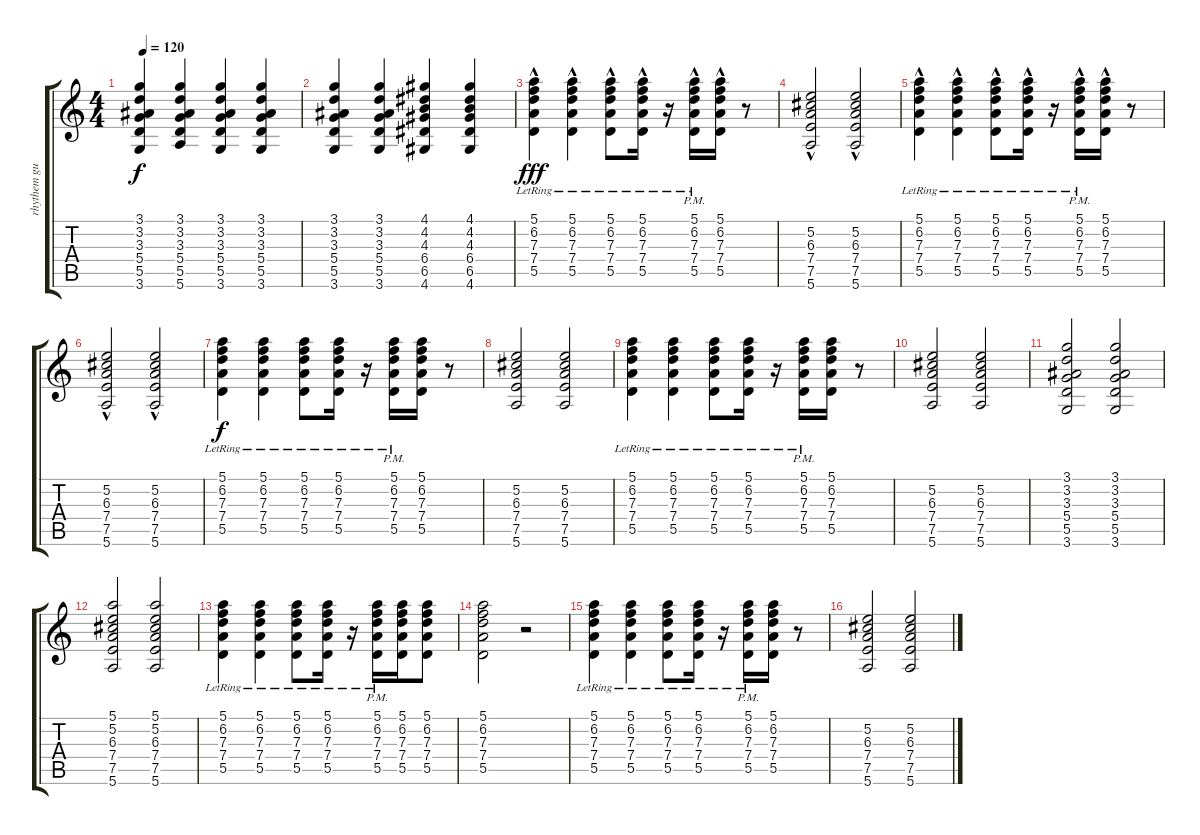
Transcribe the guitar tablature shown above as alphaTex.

\track ("rhythem guitar" "rhythem gu") {instrument electricguitarclean}
\staff {score tabs}
\tuning (E4 B3 G3 D3 A2 E2) {hide}
\ts (4 4)
\tempo 120
\clef g2
\ks c
(3.1 3.2 3.3 5.4 5.5 3.6).4{dy f} (3.1 3.2 3.3 5.4 5.5 5.6).4 (3.1 3.2 3.3 5.4 5.5 3.6).4 (3.1 3.2 3.3 5.4 5.5 3.6).4 |
(3.1 3.2 3.3 5.4 5.5 3.6).4 (3.1 3.2 3.3 5.4 5.5 3.6).4 (4.1 4.2 4.3 6.4 6.5 4.6).4 (4.1 4.2 4.3 6.4 6.5 4.6).4 |
(5.1{hac lr} 6.2{hac lr} 7.3{hac lr} 7.4{hac lr} 5.5{hac lr}).4{dy fff} (5.1{hac lr} 6.2{hac lr} 7.3{hac lr} 7.4{hac lr} 5.5{hac lr}).4 (5.1{hac lr} 6.2{hac lr} 7.3{hac lr} 7.4{hac lr} 5.5{hac lr}).8 (5.1{hac lr} 6.2{hac lr} 7.3{hac lr} 7.4{hac lr} 5.5{hac lr}).16 r.16 (5.1{hac pm lr} 6.2{hac pm lr} 7.3{hac pm lr} 7.4{hac pm lr} 5.5{hac pm lr}).16 (5.1{hac} 6.2{hac} 7.3{hac} 7.4{hac} 5.5{hac}).16 r.8 |
(5.2{hac} 6.3{hac} 7.4{hac} 7.5{hac} 5.6{hac}).2 (5.2{hac} 6.3{hac} 7.4{hac} 7.5{hac} 5.6{hac}).2 |
(5.1{hac lr} 6.2{hac lr} 7.3{hac lr} 7.4{hac lr} 5.5{hac lr}).4 (5.1{hac lr} 6.2{hac lr} 7.3{hac lr} 7.4{hac lr} 5.5{hac lr}).4 (5.1{hac lr} 6.2{hac lr} 7.3{hac lr} 7.4{hac lr} 5.5{hac lr}).8 (5.1{hac lr} 6.2{hac lr} 7.3{hac lr} 7.4{hac lr} 5.5{hac lr}).16 r.16 (5.1{hac pm lr} 6.2{hac pm lr} 7.3{hac pm lr} 7.4{hac pm lr} 5.5{hac pm lr}).16 (5.1{hac} 6.2{hac} 7.3{hac} 7.4{hac} 5.5{hac}).16 r.8 |
(5.2{hac} 6.3{hac} 7.4{hac} 7.5{hac} 5.6{hac}).2 (5.2{hac} 6.3{hac} 7.4{hac} 7.5{hac} 5.6{hac}).2 |
(5.1{lr} 6.2{lr} 7.3{lr} 7.4{lr} 5.5{lr}).4{dy f} (5.1{lr} 6.2{lr} 7.3{lr} 7.4{lr} 5.5{lr}).4 (5.1{lr} 6.2{lr} 7.3{lr} 7.4{lr} 5.5{lr}).8 (5.1{lr} 6.2{lr} 7.3{lr} 7.4{lr} 5.5{lr}).16 r.16 (5.1{pm lr} 6.2{pm lr} 7.3{pm lr} 7.4{pm lr} 5.5{pm lr}).16 (5.1 6.2 7.3 7.4 5.5).16 r.8 |
(5.2 6.3 7.4 7.5 5.6).2 (5.2 6.3 7.4 7.5 5.6).2 |
(5.1{lr} 6.2{lr} 7.3{lr} 7.4{lr} 5.5{lr}).4 (5.1{lr} 6.2{lr} 7.3{lr} 7.4{lr} 5.5{lr}).4 (5.1{lr} 6.2{lr} 7.3{lr} 7.4{lr} 5.5{lr}).8 (5.1{lr} 6.2{lr} 7.3{lr} 7.4{lr} 5.5{lr}).16 r.16 (5.1{pm lr} 6.2{pm lr} 7.3{pm lr} 7.4{pm lr} 5.5{pm lr}).16 (5.1 6.2 7.3 7.4 5.5).16 r.8 |
(5.2 6.3 7.4 7.5 5.6).2 (5.2 6.3 7.4 7.5 5.6).2 |
(3.1 3.2 3.3 5.4 5.5 3.6).2 (3.1 3.2 3.3 5.4 5.5 3.6).2 |
(5.1 5.2 6.3 7.4 7.5 5.6).2 (5.1 5.2 6.3 7.4 7.5 5.6).2 |
(5.1{lr} 6.2{lr} 7.3{lr} 7.4{lr} 5.5{lr}).4 (5.1{lr} 6.2{lr} 7.3{lr} 7.4{lr} 5.5{lr}).4 (5.1{lr} 6.2{lr} 7.3{lr} 7.4{lr} 5.5{lr}).8 (5.1{lr} 6.2{lr} 7.3{lr} 7.4{lr} 5.5{lr}).16 r.16 (5.1{pm lr} 6.2{pm lr} 7.3{pm lr} 7.4{pm lr} 5.5{pm lr}).16 (5.1 6.2 7.3 7.4 5.5).16 (5.1 6.2 7.3 7.4 5.5).8 |
(5.1 6.2 7.3 7.4 5.5).2 r.2 |
(5.1{lr} 6.2{lr} 7.3{lr} 7.4{lr} 5.5{lr}).4 (5.1{lr} 6.2{lr} 7.3{lr} 7.4{lr} 5.5{lr}).4 (5.1{lr} 6.2{lr} 7.3{lr} 7.4{lr} 5.5{lr}).8 (5.1{lr} 6.2{lr} 7.3{lr} 7.4{lr} 5.5{lr}).16 r.16 (5.1{pm lr} 6.2{pm lr} 7.3{pm lr} 7.4{pm lr} 5.5{pm lr}).16 (5.1 6.2 7.3 7.4 5.5).16 r.8 |
(5.2 6.3 7.4 7.5 5.6).2 (5.2 6.3 7.4 7.5 5.6).2
